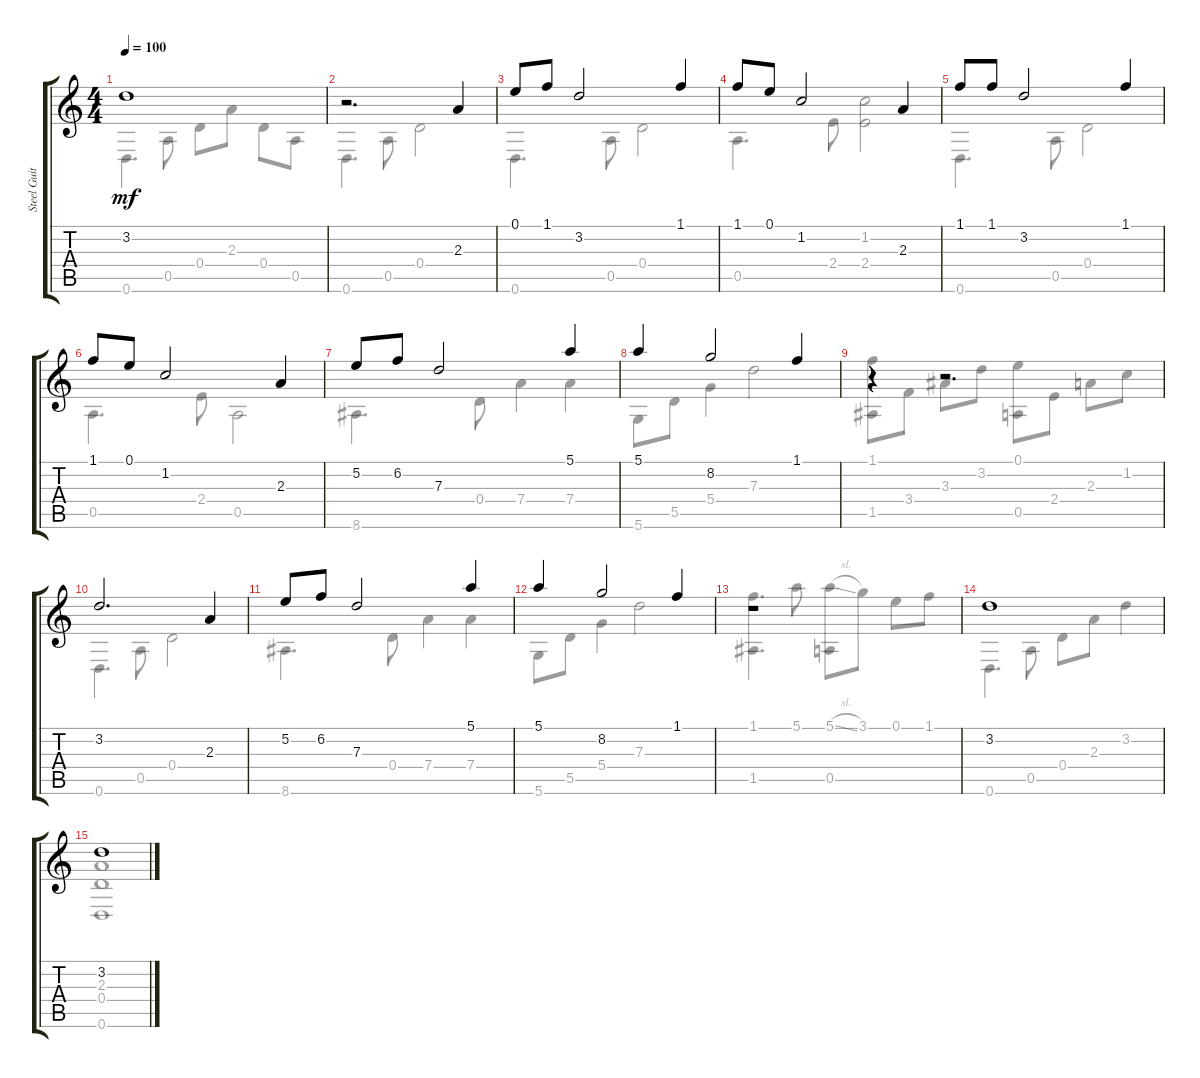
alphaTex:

\track ("Steel Guitar" "Steel Guit") {instrument acousticguitarsteel}
\staff {score tabs}
\tuning (E4 B3 G3 D3 A2 D2) {hide}
\voice
\ts (4 4)
\tempo 100
\clef g2
\ks c
3.2.1{dy mf} |
r.2{d} 2.3.4 |
0.1.8 1.1.8 3.2.2 1.1.4 |
1.1.8 0.1.8 1.2.2 2.3.4 |
1.1.8 1.1.8 3.2.2 1.1.4 |
1.1.8 0.1.8 1.2.2 2.3.4 |
5.2.8 6.2.8 7.3.2 5.1.4 |
5.1.4 8.2.2 1.1.4 |
r.4 r.2{d} |
3.2.2{d} 2.3.4 |
5.2.8 6.2.8 7.3.2 5.1.4 |
5.1.4 8.2.2 1.1.4 |
r.1 |
3.2.1 |
3.2.1
\voice
\clef g2
\ottava regular
\simile none
\ks c
0.6.4{d dy mf} 0.5.8 0.4.8 2.3.8 0.4.8 0.5.8 |
0.6.4{d} 0.5.8 0.4.2 |
0.6.4{d} 0.5.8 0.4.2 |
0.5.4{d} 2.4.8 (1.2 2.4).2 |
0.6.4{d} 0.5.8 0.4.2 |
0.5.4{d} 2.4.8 0.5.2 |
8.6.4{d} 0.4.8 7.4.4 7.4.4 |
5.6.8 5.5.8 5.4.4 7.3.2 |
(1.1 1.5).8 3.4.8 3.3.8 3.2.8 (0.1 0.5).8 2.4.8 2.3.8 1.2.8 |
0.6.4{d} 0.5.8 0.4.2 |
8.6.4{d} 0.4.8 7.4.4 7.4.4 |
5.6.8 5.5.8 5.4.4 7.3.2 |
(1.1 1.5).4{d} 5.1.8 (5.1{sl} 0.5).8 3.1.8 0.1.8 1.1.8 |
0.6.4{d} 0.5.8 0.4.8 2.3.8 3.2.4 |
(2.3 0.4 0.6).1
